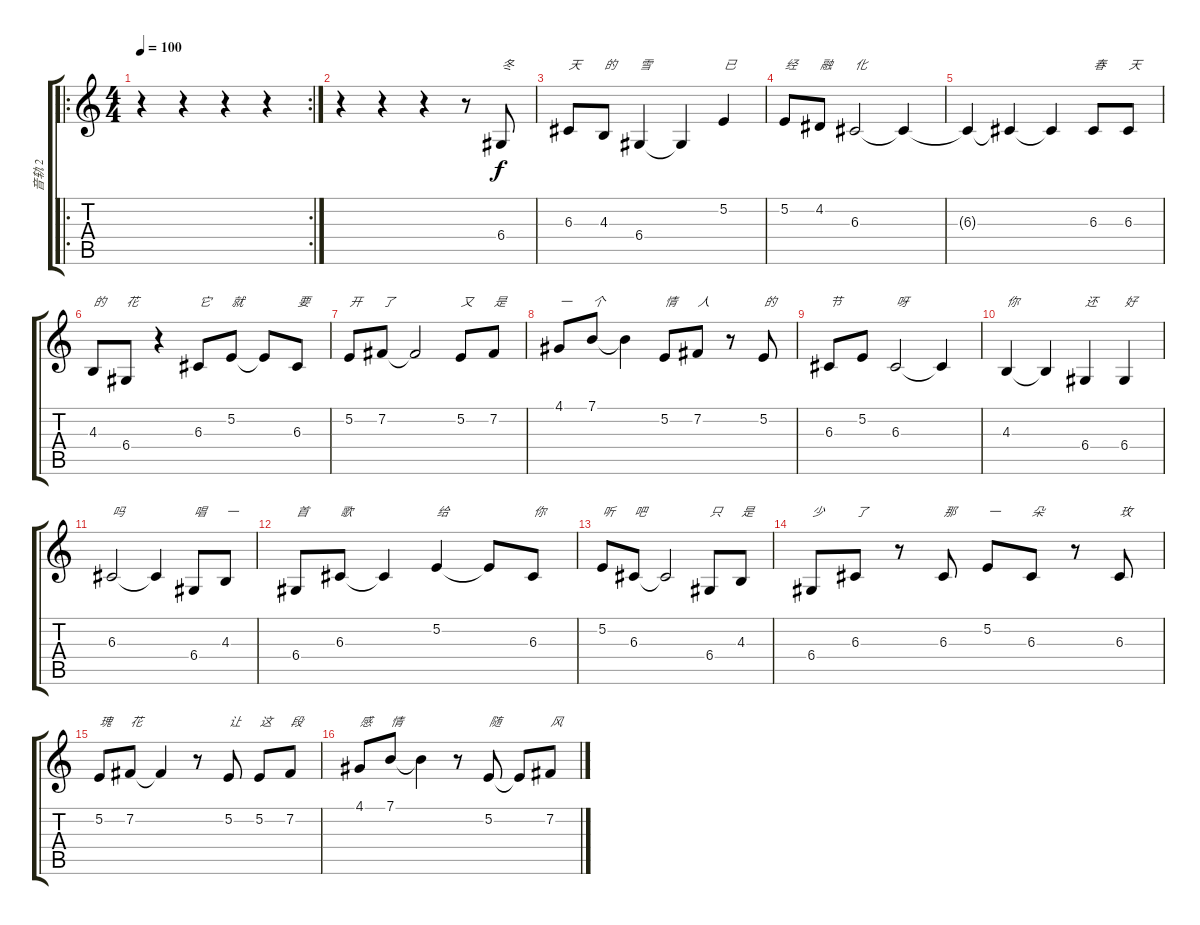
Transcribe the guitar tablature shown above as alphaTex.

\track ("音轨 2" "音轨 2") {instrument clarinet}
\staff {score tabs}
\tuning (E4 B3 G3 D3 A2 E2) {hide}
\ro
\rc 2
\ts (4 4)
\tempo 100
\clef g2
\ks c
r.4{dy f instrument clarinet} r.4 r.4 r.4 |
r.4 r.4 r.4 r.8 6.4.8{txt "冬"} |
6.3.8{txt "天"} 4.3.8{txt "的"} 6.4.4{txt "雪"} 6.4{t}.4 5.2.4{txt "已"} |
5.2.8{txt "经"} 4.2.8{txt "融"} 6.3.2{txt "化"} 6.3{t}.4 |
6.3{t}.4 6.3{t}.4 6.3{t}.4 6.3.8{txt "春"} 6.3.8{txt "天"} |
4.3.8{txt "的"} 6.4.8{txt "花"} r.4 6.3.8{txt "它"} 5.2.8{txt "就"} 5.2{t}.8 6.3.8{txt "要"} |
5.2.8{txt "开"} 7.2.8{txt "了"} 7.2{t}.2 5.2.8{txt "又"} 7.2.8{txt "是"} |
4.1.8{txt "一"} 7.1.8{txt "个"} 7.1{t}.4 5.2.8{txt "情"} 7.2.8{txt "人"} r.8 5.2.8{txt "的"} |
6.3.8{txt "节"} 5.2.8 6.3.2{txt "呀"} 6.3{t}.4 |
4.3.4{txt "你"} 4.3{t}.4 6.4.4{txt "还"} 6.4.4{txt "好"} |
6.3.2{txt "吗"} 6.3{t}.4 6.4.8{txt "唱"} 4.3.8{txt "一"} |
6.4.8{txt "首"} 6.3.8{txt "歌"} 6.3{t}.4 5.2.4{txt "给"} 5.2{t}.8 6.3.8{txt "你"} |
5.2.8{txt "听"} 6.3.8{txt "吧"} 6.3{t}.2 6.4.8{txt "只"} 4.3.8{txt "是"} |
6.4.8{txt "少"} 6.3.8{txt "了"} r.8 6.3.8{txt "那"} 5.2.8{txt "一"} 6.3.8{txt "朵"} r.8 6.3.8{txt "玫"} |
5.2.8{txt "瑰"} 7.2.8{txt "花"} 7.2{t}.4 r.8 5.2.8{txt "让"} 5.2.8{txt "这"} 7.2.8{txt "段"} |
4.1.8{txt "感"} 7.1.8{txt "情"} 7.1{t}.4 r.8 5.2.8{txt "随"} 5.2{t}.8 7.2.8{txt "风"}
